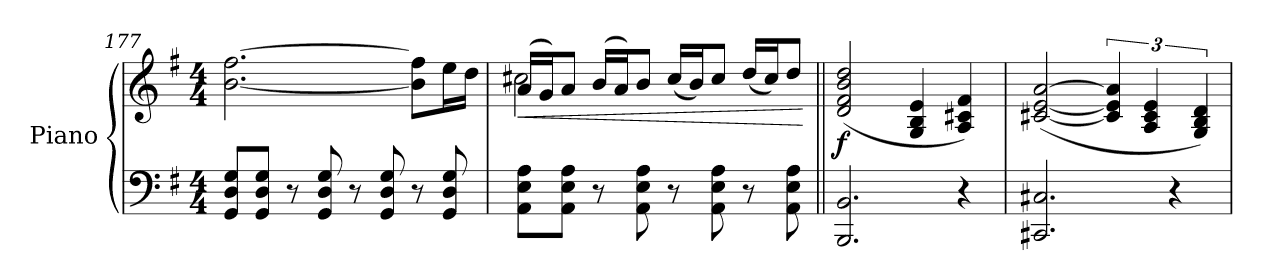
**kern	**kern	**dynam
*part1	*part1	*part1
*staff2	*staff1	*staff1/2
*I"Piano	*	*
*I'Pno.	*	*
!!LO:LB:g=z
*clefF4	*clefG2	*
*k[f#]	*k[f#]	*
*M4/4	*M4/4	*
=177	=177	=177
8GG/ 8D/ 8G/L	[2.b\ [2.ff#\	.
8GG/ 8D/ 8G/J	.	.
8r	.	.
8GG/ 8D/ 8G/	.	.
8r	.	.
8GG/ 8D/ 8G/	.	.
8r	8b\] 8ff#\]L	.
8GG/ 8D/ 8G/	16ee\L	.
.	16dd\JJ	.
=178	=178	=178
!	!	!LO:HP:b
*	*^	*
8AA\ 8E\ 8A\L	(16a/LL	2cc#X\	<
.	16g/J)	.	.
8AA\ 8E\ 8A\J	8a/J	.	.
8r	(16b/LL	.	.
.	16a/J)	.	.
8AA\ 8E\ 8A\	8b/J	.	.
8r	(16cc#/LL	2ryy	.
.	16b/J)	.	.
8AA\ 8E\ 8A\	8cc#/J	.	.
8r	(16dd/LL	.	.
.	16cc#/J)	.	.
8AA\ 8E\ 8A\	8dd/J	.	.
*	*v	*v	*
.	.	[
=179||	=179||	=179||
!	!	!LO:DY:b
2.BBB/ 2.BB/	(2d/ 2f#/ 2b/ 2dd/	f
.	4G/ 4B/ 4e/	.
4r	4A/ 4c#X/ 4f#/)	.
=180	=180	=180
2.CC#X/ 2.C#X/	([2c#X/ [2e/ [2a/	.
.	6c#/] 6e/] 6a/]	.
.	6A/ 6c#/ 6e/	.
4r	.	.
.	6G/ 6B/ 6d/)	.
=	=	=
*-	*-	*-
